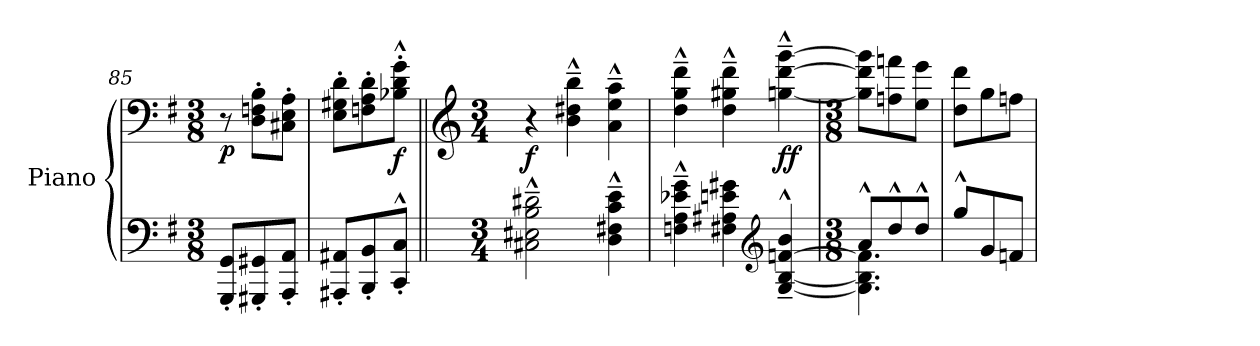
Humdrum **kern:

**kern	**kern	**dynam
*part1	*part1	*part1
*staff2	*staff1	*staff1/2
*I"Piano	*	*
*I'Pno.	*	*
*clefF4	*clefF4	*
*k[f#]	*k[f#]	*
*M3/8	*M3/8	*
=85	=85	=85
!	!	!LO:DY:b
8GGG/' 8GG/'L	8r	p
8GGG#X/' 8GG#X/'	8D\' 8Fn\' 8B\'L	.
8AAA/' 8AA/'J	8C#X\' 8E\' 8A\'J	.
=86	=86	=86
8AAA#X/' 8AA#X/'L	8E\' 8G#X\' 8d\'L	.
8BBB/' 8BB/'	8Fn\' 8A\' 8d\'	.
!	!	!LO:DY:b
8CC/'<^^ 8C/'<^^J	8B-X\'^^ 8d\'^^ 8g\'^^J	f
!!LO:PB:g=z
=87||	=87||	=87||
*	*clefG2	*
*M3/4	*M3/4	*
!	!	!LO:DY:b
2C#X\~^^ 2E#X\~^^ 2B\~^^ 2d#X\~^^	4r	f
.	4b\~^^ 4dd#X\~^^ 4bb\~^^	.
4D\~^^ 4F#X\~^^ 4c\~^^ 4e\~^^	4a\~^^ 4ee\~^^ 4aa\~^^	.
=88	=88	=88
4Fn\~^^ 4A\~^^ 4e-X\~^^ 4g\~^^	4dd\~^^ 4gg\~^^ 4ddd\~^^	.
4F#X\ 4A#X\ 4en\ 4g#X\	4dd\~^^ 4gg#X\~^^ 4ddd\~^^	.
*clefG2	*	*
!	!	!LO:DY:b
[4G/~^^ [4B/~^^ [4fn/~^^ 4b/~^^	[4ggn\~^^ [4ddd\~^^ [4ggg\~^^	ff
=89	=89	=89
*M3/8	*M3/8	*
*^	*	*
8a^^/L	4.G\] 4.B\] 4.f\]	8gg\] 8ddd\] 8ggg\]L	.
8dd^^/	.	8ffn\ 8fffn\	.
8dd^^/J	.	8ee\ 8eee\J	.
*v	*v	*	*
=90	=90	=90
8gg^^/L	8dd\ 8ddd\L	.
8g/	8gg\	.
8fn/J	8ffn\J	.
=	=	=
*-	*-	*-
